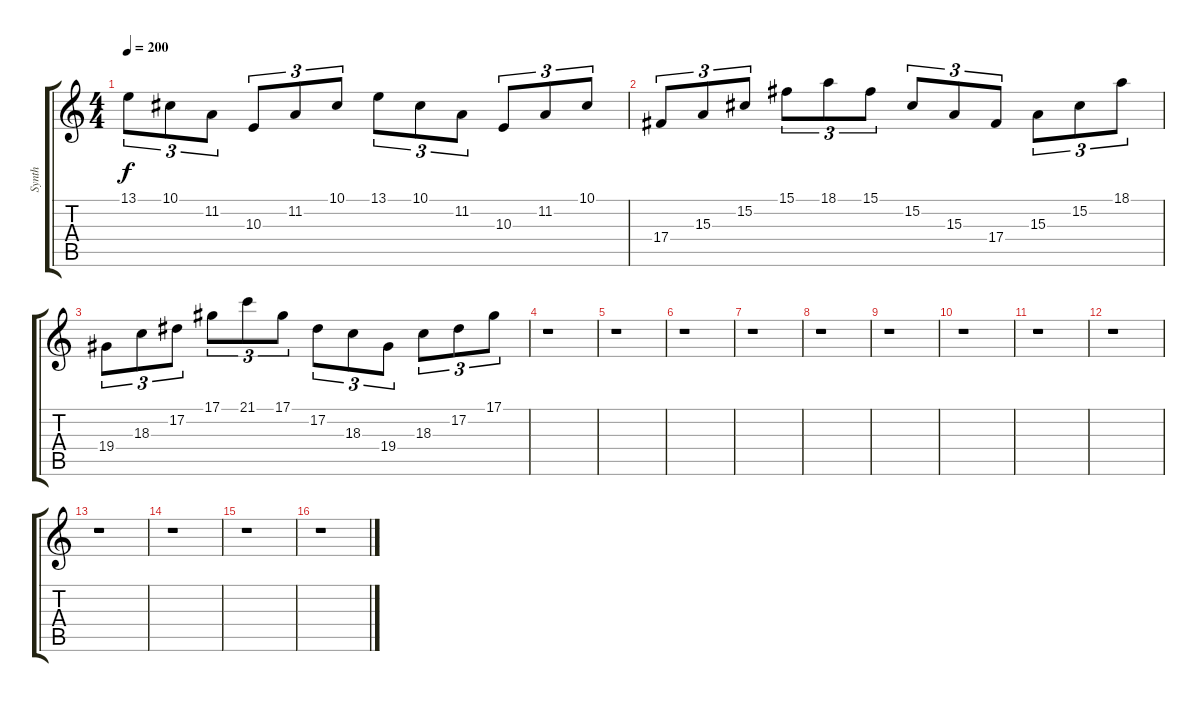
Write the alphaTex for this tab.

\track ("Synth" "Synth") {instrument lead1square}
\staff {score tabs}
\tuning (Eb4 Bb3 Gb3 Db3 Ab2 Eb2) {hide}
\ts (4 4)
\tempo 200
\clef g2
\ks c
13.1.8{tu (3 2) dy f} 10.1.8{tu (3 2)} 11.2.8{tu (3 2)} 10.3.8{tu (3 2)} 11.2.8{tu (3 2)} 10.1.8{tu (3 2)} 13.1.8{tu (3 2)} 10.1.8{tu (3 2)} 11.2.8{tu (3 2)} 10.3.8{tu (3 2)} 11.2.8{tu (3 2)} 10.1.8{tu (3 2)} |
17.4.8{tu (3 2)} 15.3.8{tu (3 2)} 15.2.8{tu (3 2)} 15.1.8{tu (3 2)} 18.1.8{tu (3 2)} 15.1.8{tu (3 2)} 15.2.8{tu (3 2)} 15.3.8{tu (3 2)} 17.4.8{tu (3 2)} 15.3.8{tu (3 2)} 15.2.8{tu (3 2)} 18.1.8{tu (3 2)} |
19.4.8{tu (3 2)} 18.3.8{tu (3 2)} 17.2.8{tu (3 2)} 17.1.8{tu (3 2)} 21.1.8{tu (3 2)} 17.1.8{tu (3 2)} 17.2.8{tu (3 2)} 18.3.8{tu (3 2)} 19.4.8{tu (3 2)} 18.3.8{tu (3 2)} 17.2.8{tu (3 2)} 17.1.8{tu (3 2)} |
r.1 |
r.1 |
r.1 |
r.1 |
r.1 |
r.1 |
r.1 |
r.1 |
r.1 |
r.1 |
r.1 |
r.1 |
r.1
